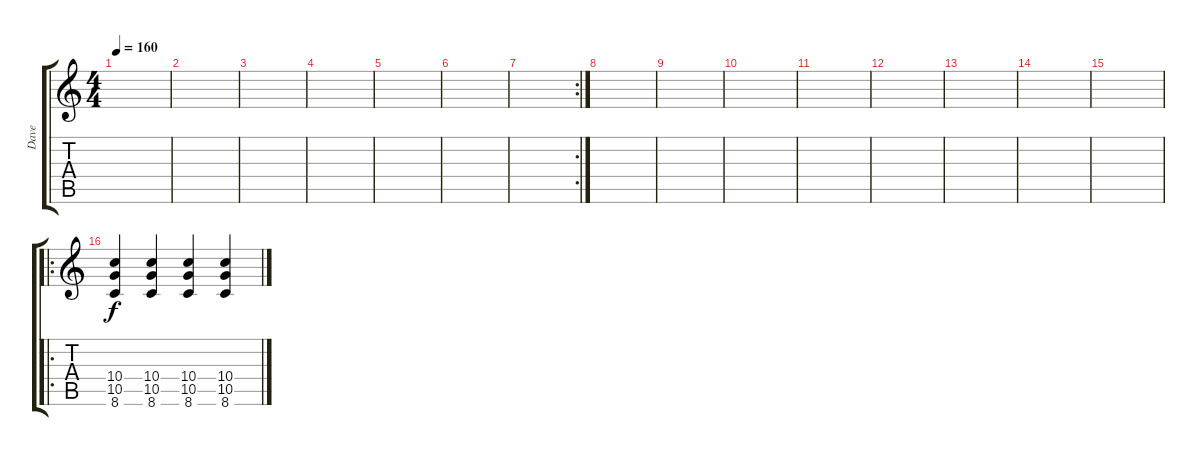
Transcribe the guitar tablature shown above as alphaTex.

\track ("Dave" "Dave") {instrument overdrivenguitar}
\staff {score tabs}
\tuning (E4 B3 G3 D3 A2 E2) {hide}
\ts (4 4)
\tempo 160
\clef g2
\ks c
|
|
|
|
|
|
\rc 2
|
|
|
|
|
|
|
|
|
\ro
(10.4 10.5 8.6).4 (10.4 10.5 8.6).4 (10.4 10.5 8.6).4 (10.4 10.5 8.6).4
